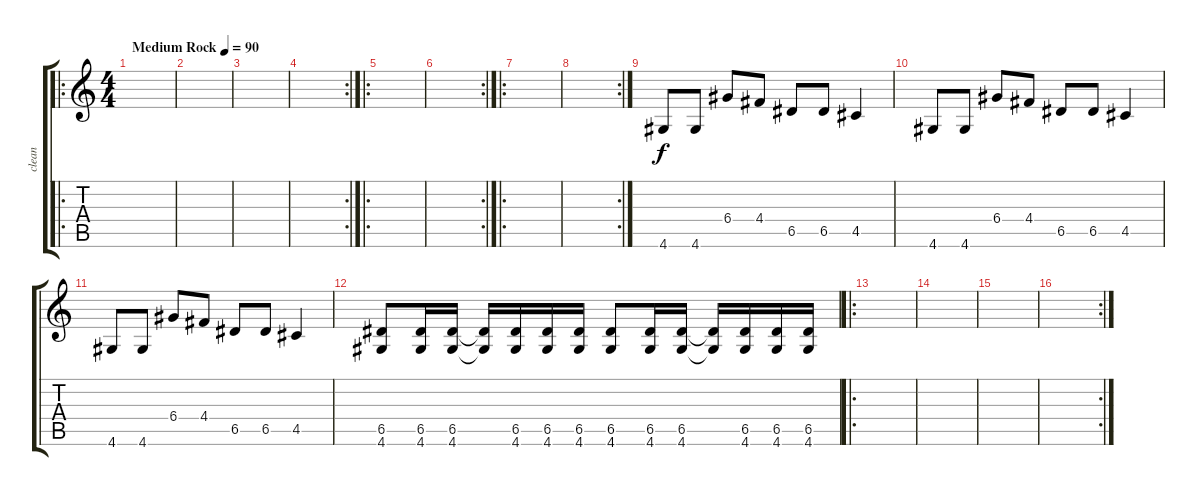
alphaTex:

\track ("clean" "clean") {instrument electricguitarclean}
\staff {score tabs}
\tuning (E4 B3 G3 D3 A2 E2) {hide}
\ro
\ts (4 4)
\tempo (90 "Medium Rock")
\clef g2
\ks c
|
|
|
\rc 2
|
\ro
|
\rc 2
|
\ro
|
\rc 2
|
4.6.8 4.6.8 6.4.8 4.4.8 6.5.8 6.5.8 4.5.4 |
4.6.8 4.6.8 6.4.8 4.4.8 6.5.8 6.5.8 4.5.4 |
4.6.8 4.6.8 6.4.8 4.4.8 6.5.8 6.5.8 4.5.4 |
(6.5 4.6).8 (6.5 4.6).16 (6.5 4.6).16 (6.5{t} 4.6{t}).16 (6.5 4.6).16 (6.5 4.6).16 (6.5 4.6).16 (6.5 4.6).8 (6.5 4.6).16 (6.5 4.6).16 (6.5{t} 4.6{t}).16 (6.5 4.6).16 (6.5 4.6).16 (6.5 4.6).16 |
\ro
|
|
|
\rc 2
